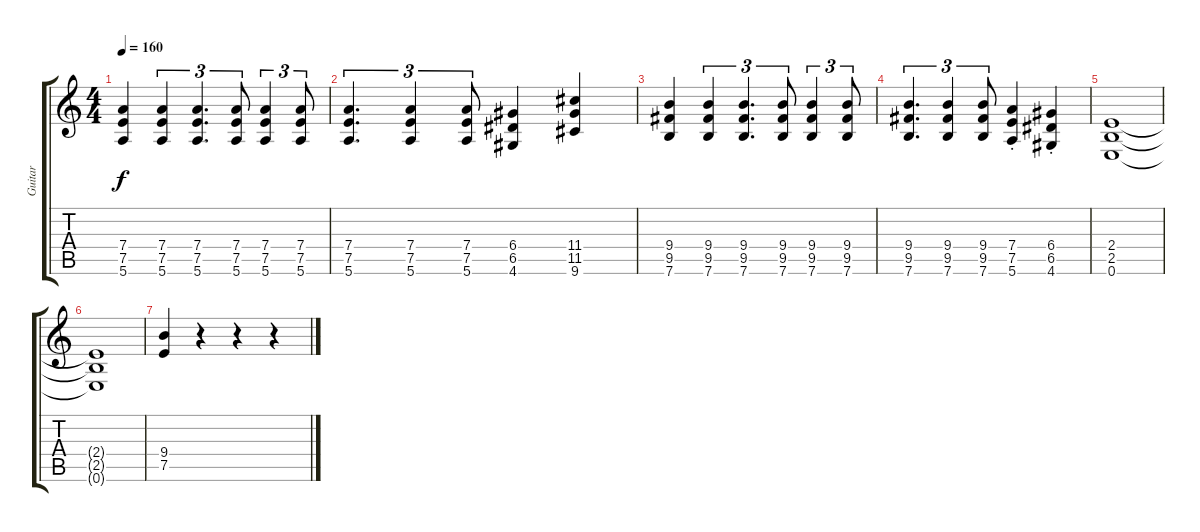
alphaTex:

\track ("Guitar" "Guitar") {instrument distortionguitar}
\staff {score tabs}
\tuning (E4 B3 G3 D3 A2 E2) {hide}
\ts (4 4)
\tempo 160
\clef g2
\ks c
(7.4 7.5 5.6).4{dy f} (7.4 7.5 5.6).4{tu (3 2)} (7.4 7.5 5.6).4{d tu (3 2)} (7.4 7.5 5.6).8{tu (3 2)} (7.4 7.5 5.6).4{tu (3 2)} (7.4 7.5 5.6).8{tu (3 2)} |
(7.4 7.5 5.6).4{d tu (3 2)} (7.4 7.5 5.6).4{tu (3 2)} (7.4 7.5 5.6).8{tu (3 2)} (6.4 6.5 4.6).4 (11.4 11.5 9.6).4 |
(9.4 9.5 7.6).4 (9.4 9.5 7.6).4{tu (3 2)} (9.4 9.5 7.6).4{d tu (3 2)} (9.4 9.5 7.6).8{tu (3 2)} (9.4 9.5 7.6).4{tu (3 2)} (9.4 9.5 7.6).8{tu (3 2)} |
(9.4 9.5 7.6).4{d tu (3 2)} (9.4 9.5 7.6).4{tu (3 2)} (9.4 9.5 7.6).8{tu (3 2)} (7.4{st} 7.5{st} 5.6{st}).4 (6.4{st} 6.5{st} 4.6{st}).4 |
(2.4 2.5 0.6).1 |
(2.4{t} 2.5{t} 0.6{t}).1 |
(9.4 7.5).4 r.4 r.4 r.4
